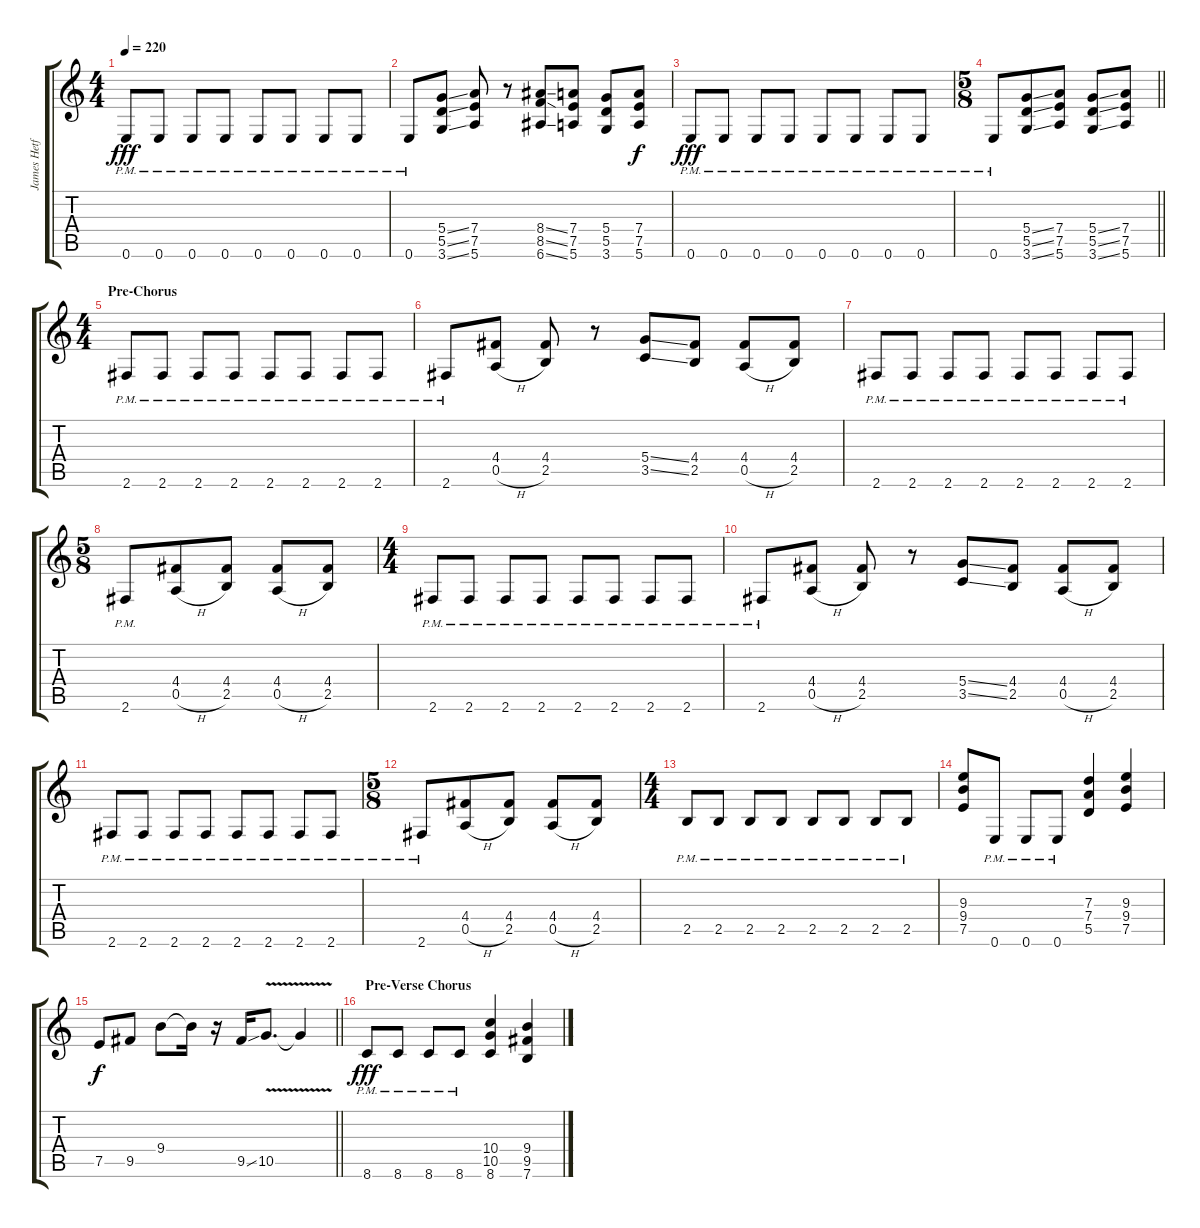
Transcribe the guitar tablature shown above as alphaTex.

\track ("James Hetfield" "James Hetf") {instrument distortionguitar}
\staff {score tabs}
\tuning (E4 B3 G3 D3 A2 E2) {hide}
\ts (4 4)
\tempo 220
\clef g2
\ks c
0.6{pm}.8{dy fff} 0.6{pm}.8 0.6{pm}.8 0.6{pm}.8 0.6{pm}.8 0.6{pm}.8 0.6{pm}.8 0.6{pm}.8 |
0.6{pm}.8 (5.4{ss} 5.5{ss} 3.6{ss}).8 (7.4 7.5 5.6).8 r.8 (8.4{ss} 8.5{ss} 6.6{ss}).8 (7.4 7.5 5.6).8 (5.4 5.5 3.6).8 (7.4 7.5 5.6).8{dy f} |
0.6{pm}.8{dy fff} 0.6{pm}.8 0.6{pm}.8 0.6{pm}.8 0.6{pm}.8 0.6{pm}.8 0.6{pm}.8 0.6{pm}.8 |
\ts (5 8)
\barLineRight lightlight
0.6{pm}.8 (5.4{ss} 5.5{ss} 3.6{ss}).8 (7.4 7.5 5.6).8 (5.4{ss} 5.5{ss} 3.6{ss}).8 (7.4 7.5 5.6).8 |
\ts (4 4)
\section ("" "Pre-Chorus")
2.6{pm}.8 2.6{pm}.8 2.6{pm}.8 2.6{pm}.8 2.6{pm}.8 2.6{pm}.8 2.6{pm}.8 2.6{pm}.8 |
2.6{pm}.8 (4.4 0.5{h}).8 (4.4 2.5).8 r.8 (5.4{ss} 3.5{ss}).8 (4.4 2.5).8 (4.4 0.5{h}).8 (4.4 2.5).8 |
2.6{pm}.8 2.6{pm}.8 2.6{pm}.8 2.6{pm}.8 2.6{pm}.8 2.6{pm}.8 2.6{pm}.8 2.6{pm}.8 |
\ts (5 8)
2.6{pm}.8 (4.4 0.5{h}).8 (4.4 2.5).8 (4.4 0.5{h}).8 (4.4 2.5).8 |
\ts (4 4)
2.6{pm}.8 2.6{pm}.8 2.6{pm}.8 2.6{pm}.8 2.6{pm}.8 2.6{pm}.8 2.6{pm}.8 2.6{pm}.8 |
2.6{pm}.8 (4.4 0.5{h}).8 (4.4 2.5).8 r.8 (5.4{ss} 3.5{ss}).8 (4.4 2.5).8 (4.4 0.5{h}).8 (4.4 2.5).8 |
2.6{pm}.8 2.6{pm}.8 2.6{pm}.8 2.6{pm}.8 2.6{pm}.8 2.6{pm}.8 2.6{pm}.8 2.6{pm}.8 |
\ts (5 8)
2.6{pm}.8 (4.4 0.5{h}).8 (4.4 2.5).8 (4.4 0.5{h}).8 (4.4 2.5).8 |
\ts (4 4)
2.5{pm}.8 2.5{pm}.8 2.5{pm}.8 2.5{pm}.8 2.5{pm}.8 2.5{pm}.8 2.5{pm}.8 2.5{pm}.8 |
(9.3 9.4 7.5).8 0.6{pm}.8 0.6{pm}.8 0.6{pm}.8 (7.3 7.4 5.5).4 (9.3 9.4 7.5).4 |
\barLineRight lightlight
7.5.8{dy f} 9.5.8 9.4.8 9.4{t}.16 r.16 9.5{ss}.16 10.5{v}.8{d} 10.5{t}.4 |
\section ("" " Pre-Verse Chorus")
8.6{pm}.8{dy fff} 8.6{pm}.8 8.6{pm}.8 8.6{pm}.8 (10.4 10.5 8.6).4 (9.4 9.5 7.6).4
